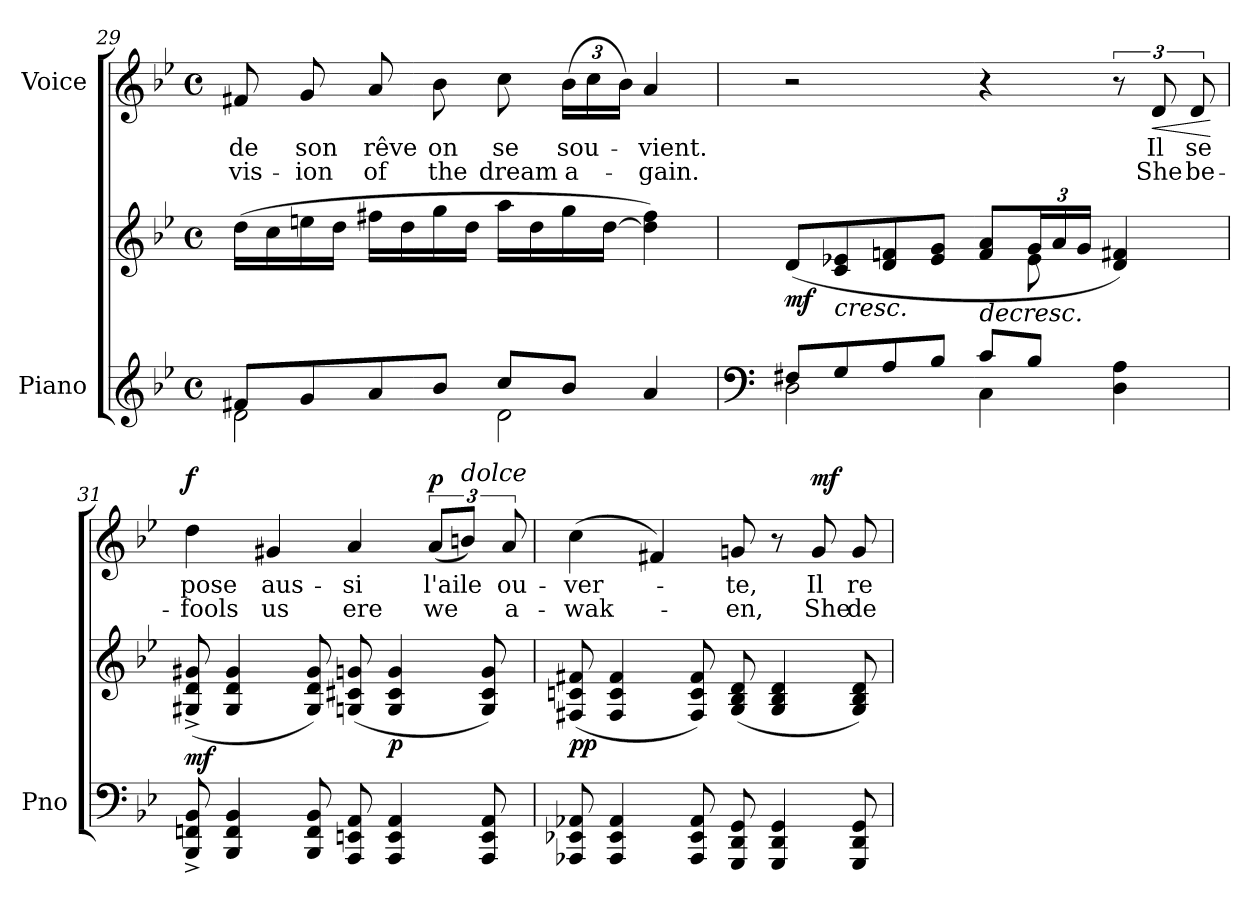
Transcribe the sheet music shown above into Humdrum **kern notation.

**kern	**kern	**dynam	**kern	**text	**text	**dynam
*part2	*part2	*part2	*part1	*part1	*part1	*part1
*staff3	*staff2	*staff2/3	*staff1	*staff1	*staff1	*staff1
*I"Piano	*	*	*I"Voice	*	*	*
*I'Pno	*	*	*	*	*	*
*clefG2	*clefG2	*	*clefG2	*	*	*
*k[b-e-]	*k[b-e-]	*	*k[b-e-]	*	*	*
*M4/4	*M4/4	*	*M4/4	*	*	*
*met(c)	*met(c)	*	*met(c)	*	*	*
=29	=29	=29	=29	=29	=29	=29
*^	*	*	*	*	*	*
8f#X/L	2d\	(16dd\LL	.	8f#X/	de	vis-	.
.	.	16cc\	.	.	.	.	.
8g/	.	16een\	.	8g/	son	-ion	.
.	.	16dd\JJ	.	.	.	.	.
8a/	.	16ff#X\LL	.	8a/	rêve	of	.
.	.	16dd\	.	.	.	.	.
8b-/J	.	16gg\	.	8b-\	on	the	.
.	.	16dd\JJ	.	.	.	.	.
8cc/L	2d\	16aa\LL	.	8cc\	se	dream	.
.	.	16dd\	.	.	.	.	.
*	*	*	*	*Xbrackettup	*	*	*
8b-/J	.	16gg\	.	(24b-\LL	sou-	a-	.
.	.	.	.	24cc\	.	.	.
.	.	[16dd\JJ	.	.	.	.	.
.	.	.	.	24b-\JJ)	.	.	.
4a/	.	4dd\] 4ff#\)	.	4a/	-vient.	-gain.	.
=30	=30	=30	=30	=30	=30	=30	=30
*clefF4	*	*	*	*	*	*	*
*	*	*^	*	*	*	*	*
!	!	!	!	!LO:DY:b	!	!	!	!
8F#X/L	2D\	(8d/L	8ryy	mf	2r	.	.	.
!	!	!	!	!LO:HP:b	!	!	!	!
*	*	*v	*v	*	*	*	*	*
8G/	.	8c/ 8e-X/	<	.	.	.	.
8A/	.	8d/ 8fn/	.	.	.	.	.
8B-/J	.	8e-/ 8g/J	.	.	.	.	.
!	!	!	!LO:HP:b	!	!	!	!
8c/L	4C\	8f/ 8a/L	>	4r	.	.	.
*	*	*Xbrackettup	*	*	*	*	*
*	*	*^	*	*	*	*	*
8B-/J	.	24g/L	8e-\	.	.	.	.	.
.	.	24a/	.	.	.	.	.	.
.	.	24g/JJ	.	.	.	.	.	.
*	*	*	*	*	*brackettup	*	*	*
4D\ 4A\	4ryy	4d/ 4f#X/)	4ryy	[	12r	.	.	.
!	!	!	!	!	!	!	!	!LO:HP:b
.	.	.	.	.	12d/	Il	She	<
.	.	.	.	.	12d/	se	be-	.
*v	*v	*	*	*	*	*	*	*
*	*v	*v	*	*	*	*	*
.	.	.	.	.	.	[
=31	=31	=31	=31	=31	=31	=31
!	!	!LO:DY:b	!	!	!	!LO:DY:b
8BBB-/^ 8FFn/^ 8BB-/^	(8G#X/^ 8d/^ 8g#X/^	mf	4dd\	pose	-fools	f
4BBB-/ 4FF/ 4BB-/	4G#/ 4d/ 4g#/	.	.	.	.	.
.	.	.	4g#X/	aus-	us	.
8BBB-/ 8FF/ 8BB-/	8G#/ 8d/ 8g#/)	.	.	.	.	.
8AAA/ 8EEn/ 8AA/	(8Gn/ 8c#X/ 8gn/	.	4a/	-si	ere	.
!	!	!LO:DY:n=1:b	!	!	!	!
4AAA/ 4EE/ 4AA/	4G/ 4c#/ 4g/	] p	.	.	.	.
!	!	!	!	!	!	!LO:DY:b
.	.	.	(12a/L	l'aile	we	p
!	!	!	!LO:TX:i:t=dolce	!	!	!
.	.	.	12bn/J)	.	.	.
8AAA/ 8EE/ 8AA/	8G/ 8c#/ 8g/)	.	.	.	.	.
.	.	.	12a/	ou-	a-	.
=32	=32	=32	=32	=32	=32	=32
!	!	!LO:DY:b	!	!	!	!
8AAA-X/ 8EE-X/ 8AA-X/	(8F#X/ 8cn/ 8f#X/	pp	(4cc\	-ver-	-wak-	.
4AAA-/ 4EE-/ 4AA-/	4F#/ 4c/ 4f#/	.	.	.	.	.
.	.	.	4f#X/)	.	.	.
8AAA-/ 8EE-/ 8AA-/	8F#/ 8c/ 8f#/)	.	.	.	.	.
8GGG/ 8DD/ 8GG/	(8G/ 8B-/ 8d/	.	8gn/	-te,	-en,	.
4GGG/ 4DD/ 4GG/	4G/ 4B-/ 4d/	.	8r	.	.	.
!	!	!	!	!	!	!LO:DY:b
.	.	.	8g/	Il	She	mf
8GGG/ 8DD/ 8GG/	8G/ 8B-/ 8d/)	.	8g/	re-	de-	.
=	=	=	=	=	=	=
*-	*-	*-	*-	*-	*-	*-
